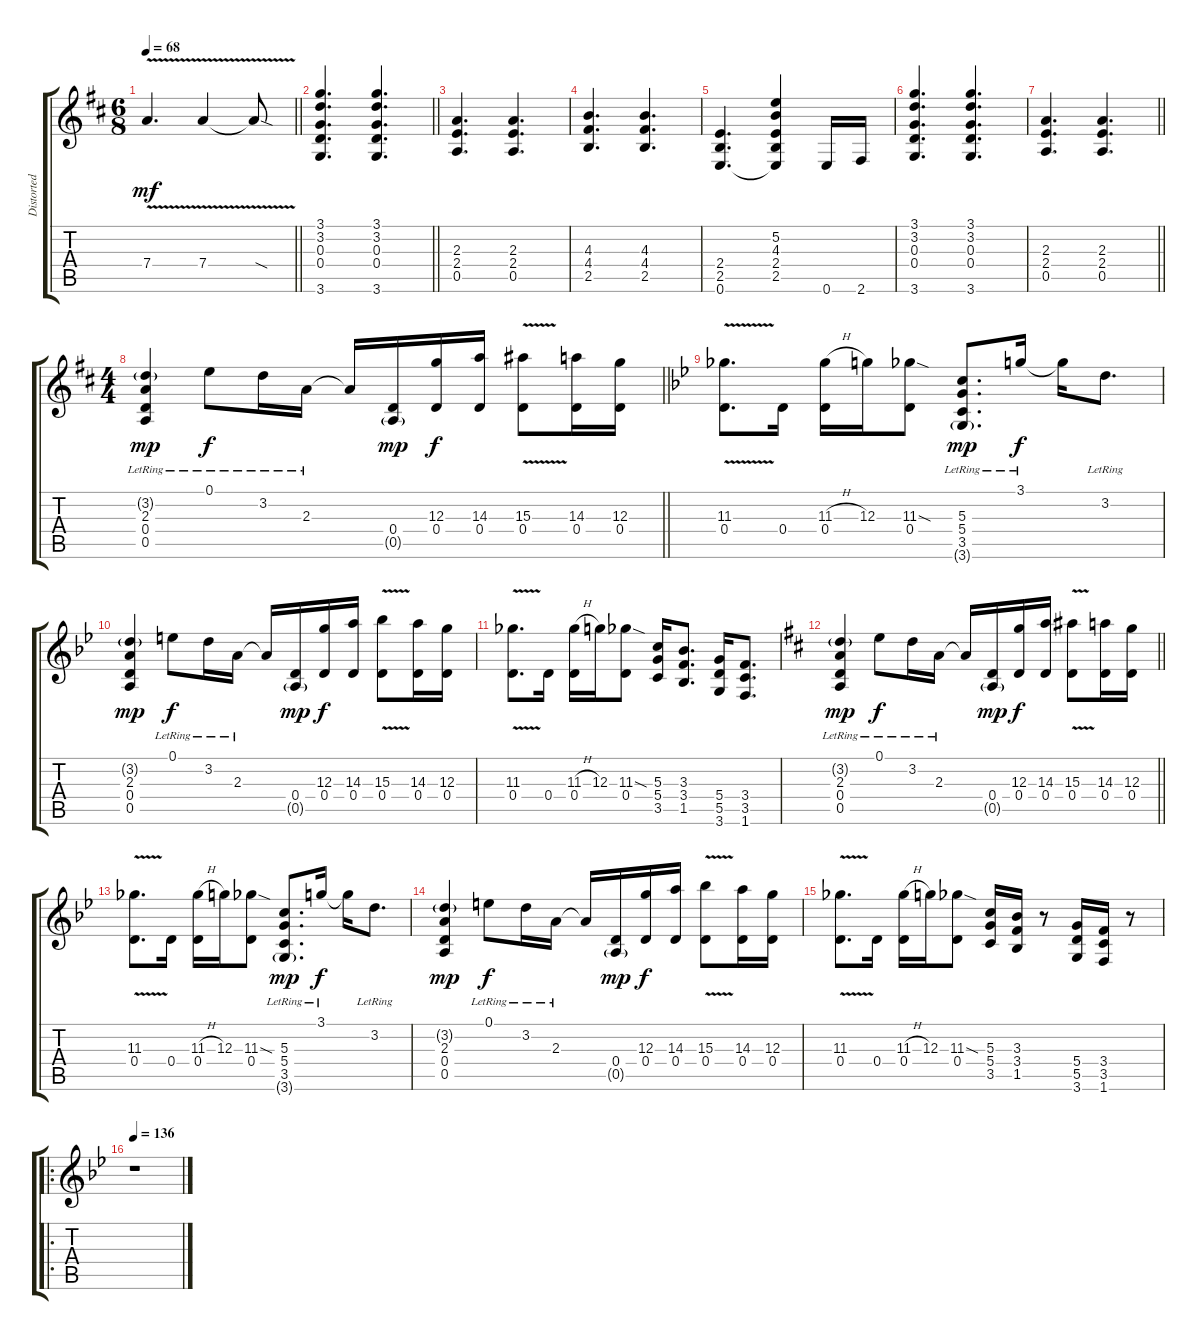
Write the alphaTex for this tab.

\track ("Distorted [Right]" "Distorted ") {instrument overdrivenguitar}
\staff {score tabs}
\tuning (E4 B3 G3 D3 A2 E2) {hide}
\ts (6 8)
\tempo 68
\clef g2
\barLineRight lightlight
\ks d
7.4{v}.4{d dy mf} 7.4{v}.4 7.4{sod t}.8 |
\section ("" " ")
\barLineRight lightlight
(3.1 3.2 0.3 0.4 3.6).4{d} (3.1 3.2 0.3 0.4 3.6).4{d} |
(2.3 2.4 0.5).4{d} (2.3 2.4 0.5).4{d} |
(4.3 4.4 2.5).4{d} (4.3 4.4 2.5).4{d} |
(2.4 2.5 0.6).4{d} (5.2 4.3 2.4 2.5 0.6{t}).4 0.6.16 2.6.16 |
(3.1 3.2 0.3 0.4 3.6).4{d} (3.1 3.2 0.3 0.4 3.6).4{d} |
\barLineRight lightlight
(2.3 2.4 0.5).4{d} (2.3 2.4 0.5).4{d} |
\ts (4 4)
\section ("" " ")
\barLineRight lightlight
(3.2{g lr} 2.3{lr} 0.4{lr} 0.5{lr}).4{dy mp} 0.1{lr}.8{dy f} 3.2{lr}.16 2.3{lr}.16 2.3{t}.16 (0.4 0.5{g}).16{dy mp} (12.3 0.4).16{dy f} (14.3 0.4).16 (15.3{v} 0.4{v}).8 (14.3 0.4).16 (12.3 0.4).16 |
\ks bb
(11.3{v} 0.4{v}).8{d} 0.4.16 (11.3{h} 0.4).16 12.3.16 (11.3{sod} 0.4).8 (5.3{lr} 5.4{lr} 3.5{lr} 3.6{g lr}).8{d dy mp} 3.1{lr}.16{dy f} 3.1{t}.16 3.2{lr}.8{d} |
(3.2{g} 2.3 0.4 0.5).4{dy mp} 0.1{lr}.8{dy f} 3.2{lr}.16 2.3{lr}.16 2.3{t}.16 (0.4 0.5{g}).16{dy mp} (12.3 0.4).16{dy f} (14.3 0.4).16 (15.3{v} 0.4{v}).8 (14.3 0.4).16 (12.3 0.4).16 |
(11.3{v} 0.4{v}).8{d} 0.4.16 (11.3{h} 0.4).16 12.3.16 (11.3{sod} 0.4).8 (5.3 5.4 3.5).16 (3.3 3.4 1.5).8{d} (5.4 5.5 3.6).16 (3.4 3.5 1.6).8{d} |
\barLineRight lightlight
\ks d
(3.2{g lr} 2.3{lr} 0.4{lr} 0.5{lr}).4{dy mp} 0.1{lr}.8{dy f} 3.2{lr}.16 2.3{lr}.16 2.3{t}.16 (0.4 0.5{g}).16{dy mp} (12.3 0.4).16{dy f} (14.3 0.4).16 (15.3{v} 0.4{v}).8 (14.3 0.4).16 (12.3 0.4).16 |
\ks bb
(11.3{v} 0.4{v}).8{d} 0.4.16 (11.3{h} 0.4).16 12.3.16 (11.3{sod} 0.4).8 (5.3{lr} 5.4{lr} 3.5{lr} 3.6{g lr}).8{d dy mp} 3.1{lr}.16{dy f} 3.1{t}.16 3.2{lr}.8{d} |
(3.2{g} 2.3 0.4 0.5).4{dy mp} 0.1{lr}.8{dy f} 3.2{lr}.16 2.3{lr}.16 2.3{t}.16 (0.4 0.5{g}).16{dy mp} (12.3 0.4).16{dy f} (14.3 0.4).16 (15.3{v} 0.4{v}).8 (14.3 0.4).16 (12.3 0.4).16 |
(11.3{v} 0.4{v}).8{d} 0.4.16 (11.3{h} 0.4).16 12.3.16 (11.3{sod} 0.4).8 (5.3 5.4 3.5).16 (3.3 3.4 1.5).16 r.8 (5.4 5.5 3.6).16 (3.4 3.5 1.6).16 r.8 |
\ro
\tempo 136
r.1
